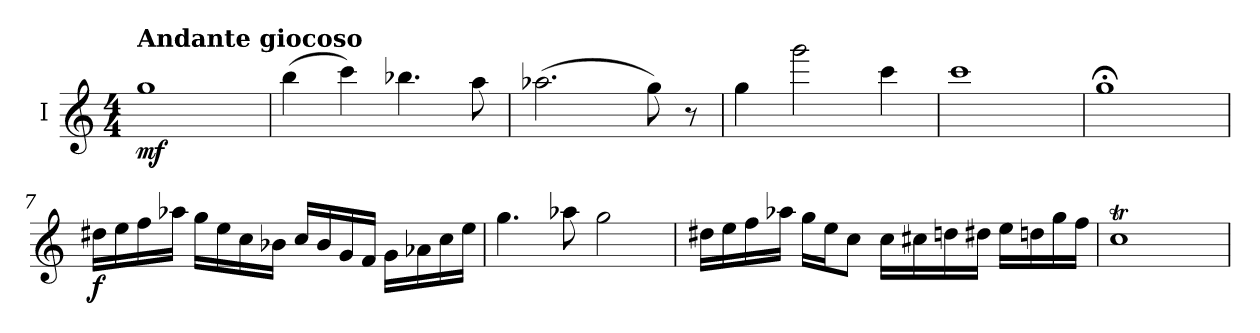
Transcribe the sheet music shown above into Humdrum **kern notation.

**kern	**dynam
*part1	*part1
*staff1	*staff1
*I"I	*
*I'I	*
*clefG2	*
*k[]	*
*M4/4	*
*MM70	*
=1	=1
!LO:TX:a:B:t=Andante giocoso	!
!	!LO:DY:b
1gg	mf
=2	=2
(>4bb\	.
4ccc\)	.
4.bb-X\	.
8aa\	.
=3	=3
(>2.aa-X\	.
8gg\)	.
8r	.
=4	=4
4gg\	.
2ggg\	.
4ccc\	.
=5	=5
1ccc	.
=6	=6
1gg;<	.
!!LO:LB:g=z
=7	=7
!	!LO:DY:b
16dd#X\LL	f
16ee\	.
16ff\	.
16aa-X\JJ	.
16gg\LL	.
16ee\	.
16cc\	.
16b-X\JJ	.
16cc/LL	.
16b-/	.
16g/	.
16f/JJ	.
16g\LL	.
16a-X\	.
16cc\	.
16ee\JJ	.
=8	=8
4.gg\	.
8aa-X\	.
2gg\	.
=9	=9
16dd#X\LL	.
16ee\	.
16ff\	.
16aa-X\JJ	.
16gg\LL	.
16ee\J	.
8cc\J	.
16cc\LL	.
16cc#X\	.
16ddn\	.
16dd#X\JJ	.
16ee\LL	.
16ddn\	.
16gg\	.
16ff\JJ	.
=10	=10
1ccT	.
=	=
*-	*-
